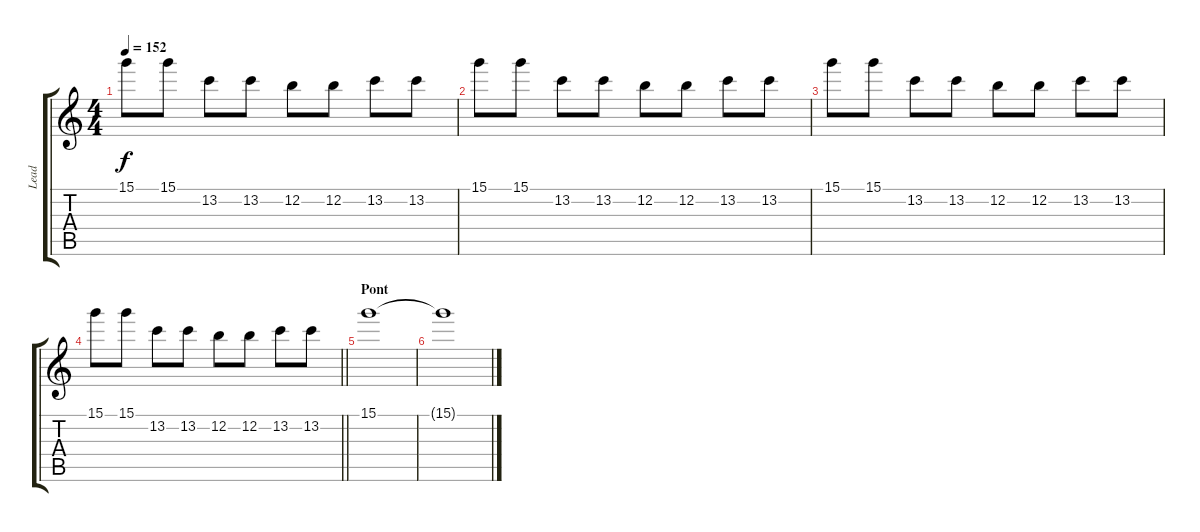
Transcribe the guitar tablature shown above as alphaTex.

\track ("Lead" "Lead") {instrument overdrivenguitar}
\staff {score tabs}
\tuning (E4 B3 G3 D3 A2 E2) {hide}
\ts (4 4)
\tempo 152
\clef g2
\ks c
15.1.8{dy f} 15.1.8 13.2.8 13.2.8 12.2.8 12.2.8 13.2.8 13.2.8 |
15.1.8 15.1.8 13.2.8 13.2.8 12.2.8 12.2.8 13.2.8 13.2.8 |
15.1.8 15.1.8 13.2.8 13.2.8 12.2.8 12.2.8 13.2.8 13.2.8 |
\barLineRight lightlight
15.1.8 15.1.8 13.2.8 13.2.8 12.2.8 12.2.8 13.2.8 13.2.8 |
\section ("" "Pont")
15.1.1 |
15.1{t}.1
